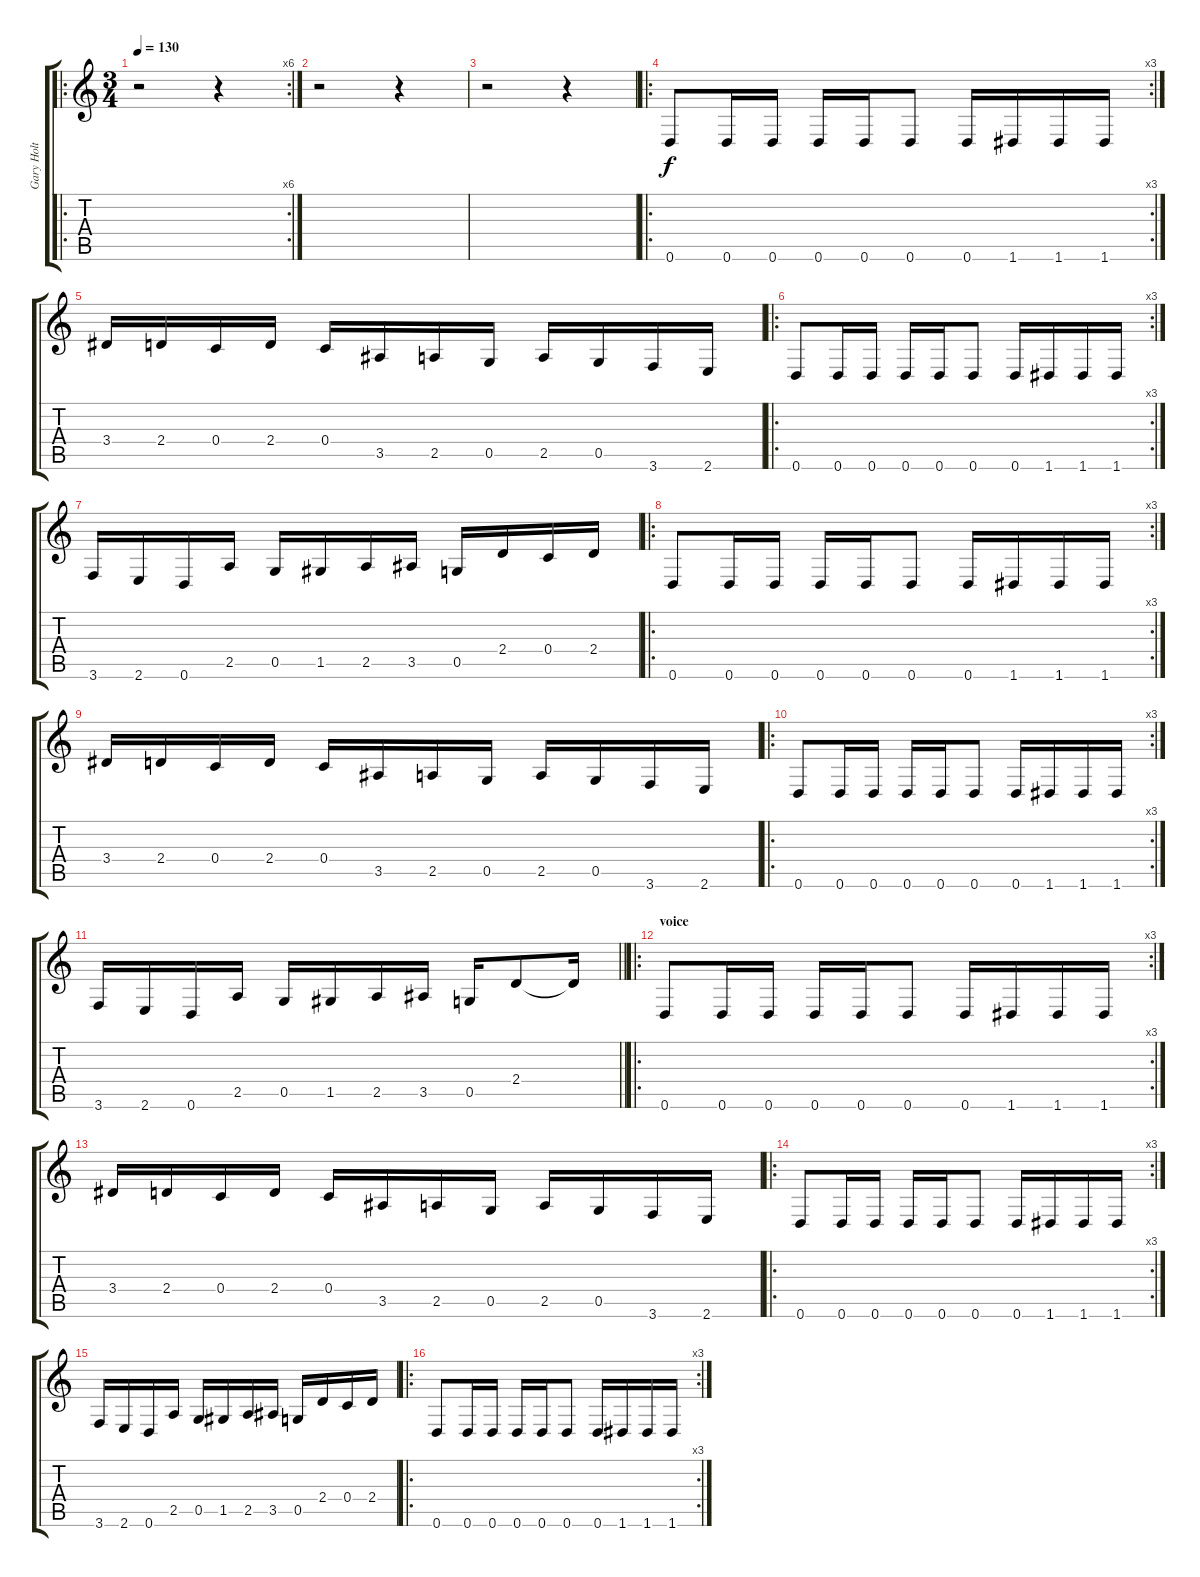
\track ("Gary Holt" "Gary Holt") {instrument distortionguitar}
\staff {score tabs}
\tuning (D4 A3 F3 C3 G2 D2) {hide}
\ro
\rc 6
\ts (3 4)
\tempo 130
\clef g2
\ks c
r.2{dy f instrument distortionguitar} r.4 |
r.2 r.4 |
r.2 r.4 |
\ro
\rc 3
0.6.8 0.6.16 0.6.16 0.6.16 0.6.16 0.6.8 0.6.16 1.6.16 1.6.16 1.6.16 |
3.4.16 2.4.16 0.4.16 2.4.16 0.4.16 3.5.16 2.5.16 0.5.16 2.5.16 0.5.16 3.6.16 2.6.16 |
\ro
\rc 3
0.6.8 0.6.16 0.6.16 0.6.16 0.6.16 0.6.8 0.6.16 1.6.16 1.6.16 1.6.16 |
3.6.16 2.6.16 0.6.16 2.5.16 0.5.16 1.5.16 2.5.16 3.5.16 0.5.16 2.4.16 0.4.16 2.4.16 |
\ro
\rc 3
0.6.8 0.6.16 0.6.16 0.6.16 0.6.16 0.6.8 0.6.16 1.6.16 1.6.16 1.6.16 |
3.4.16 2.4.16 0.4.16 2.4.16 0.4.16 3.5.16 2.5.16 0.5.16 2.5.16 0.5.16 3.6.16 2.6.16 |
\ro
\rc 3
0.6.8 0.6.16 0.6.16 0.6.16 0.6.16 0.6.8 0.6.16 1.6.16 1.6.16 1.6.16 |
\barLineRight lightlight
3.6.16 2.6.16 0.6.16 2.5.16 0.5.16 1.5.16 2.5.16 3.5.16 0.5.16 2.4.8 2.4{t}.16 |
\ro
\rc 3
\section ("" "voice")
0.6.8 0.6.16 0.6.16 0.6.16 0.6.16 0.6.8 0.6.16 1.6.16 1.6.16 1.6.16 |
3.4.16 2.4.16 0.4.16 2.4.16 0.4.16 3.5.16 2.5.16 0.5.16 2.5.16 0.5.16 3.6.16 2.6.16 |
\ro
\rc 3
0.6.8 0.6.16 0.6.16 0.6.16 0.6.16 0.6.8 0.6.16 1.6.16 1.6.16 1.6.16 |
3.6.16 2.6.16 0.6.16 2.5.16 0.5.16 1.5.16 2.5.16 3.5.16 0.5.16 2.4.16 0.4.16 2.4.16 |
\ro
\rc 3
0.6.8 0.6.16 0.6.16 0.6.16 0.6.16 0.6.8 0.6.16 1.6.16 1.6.16 1.6.16
